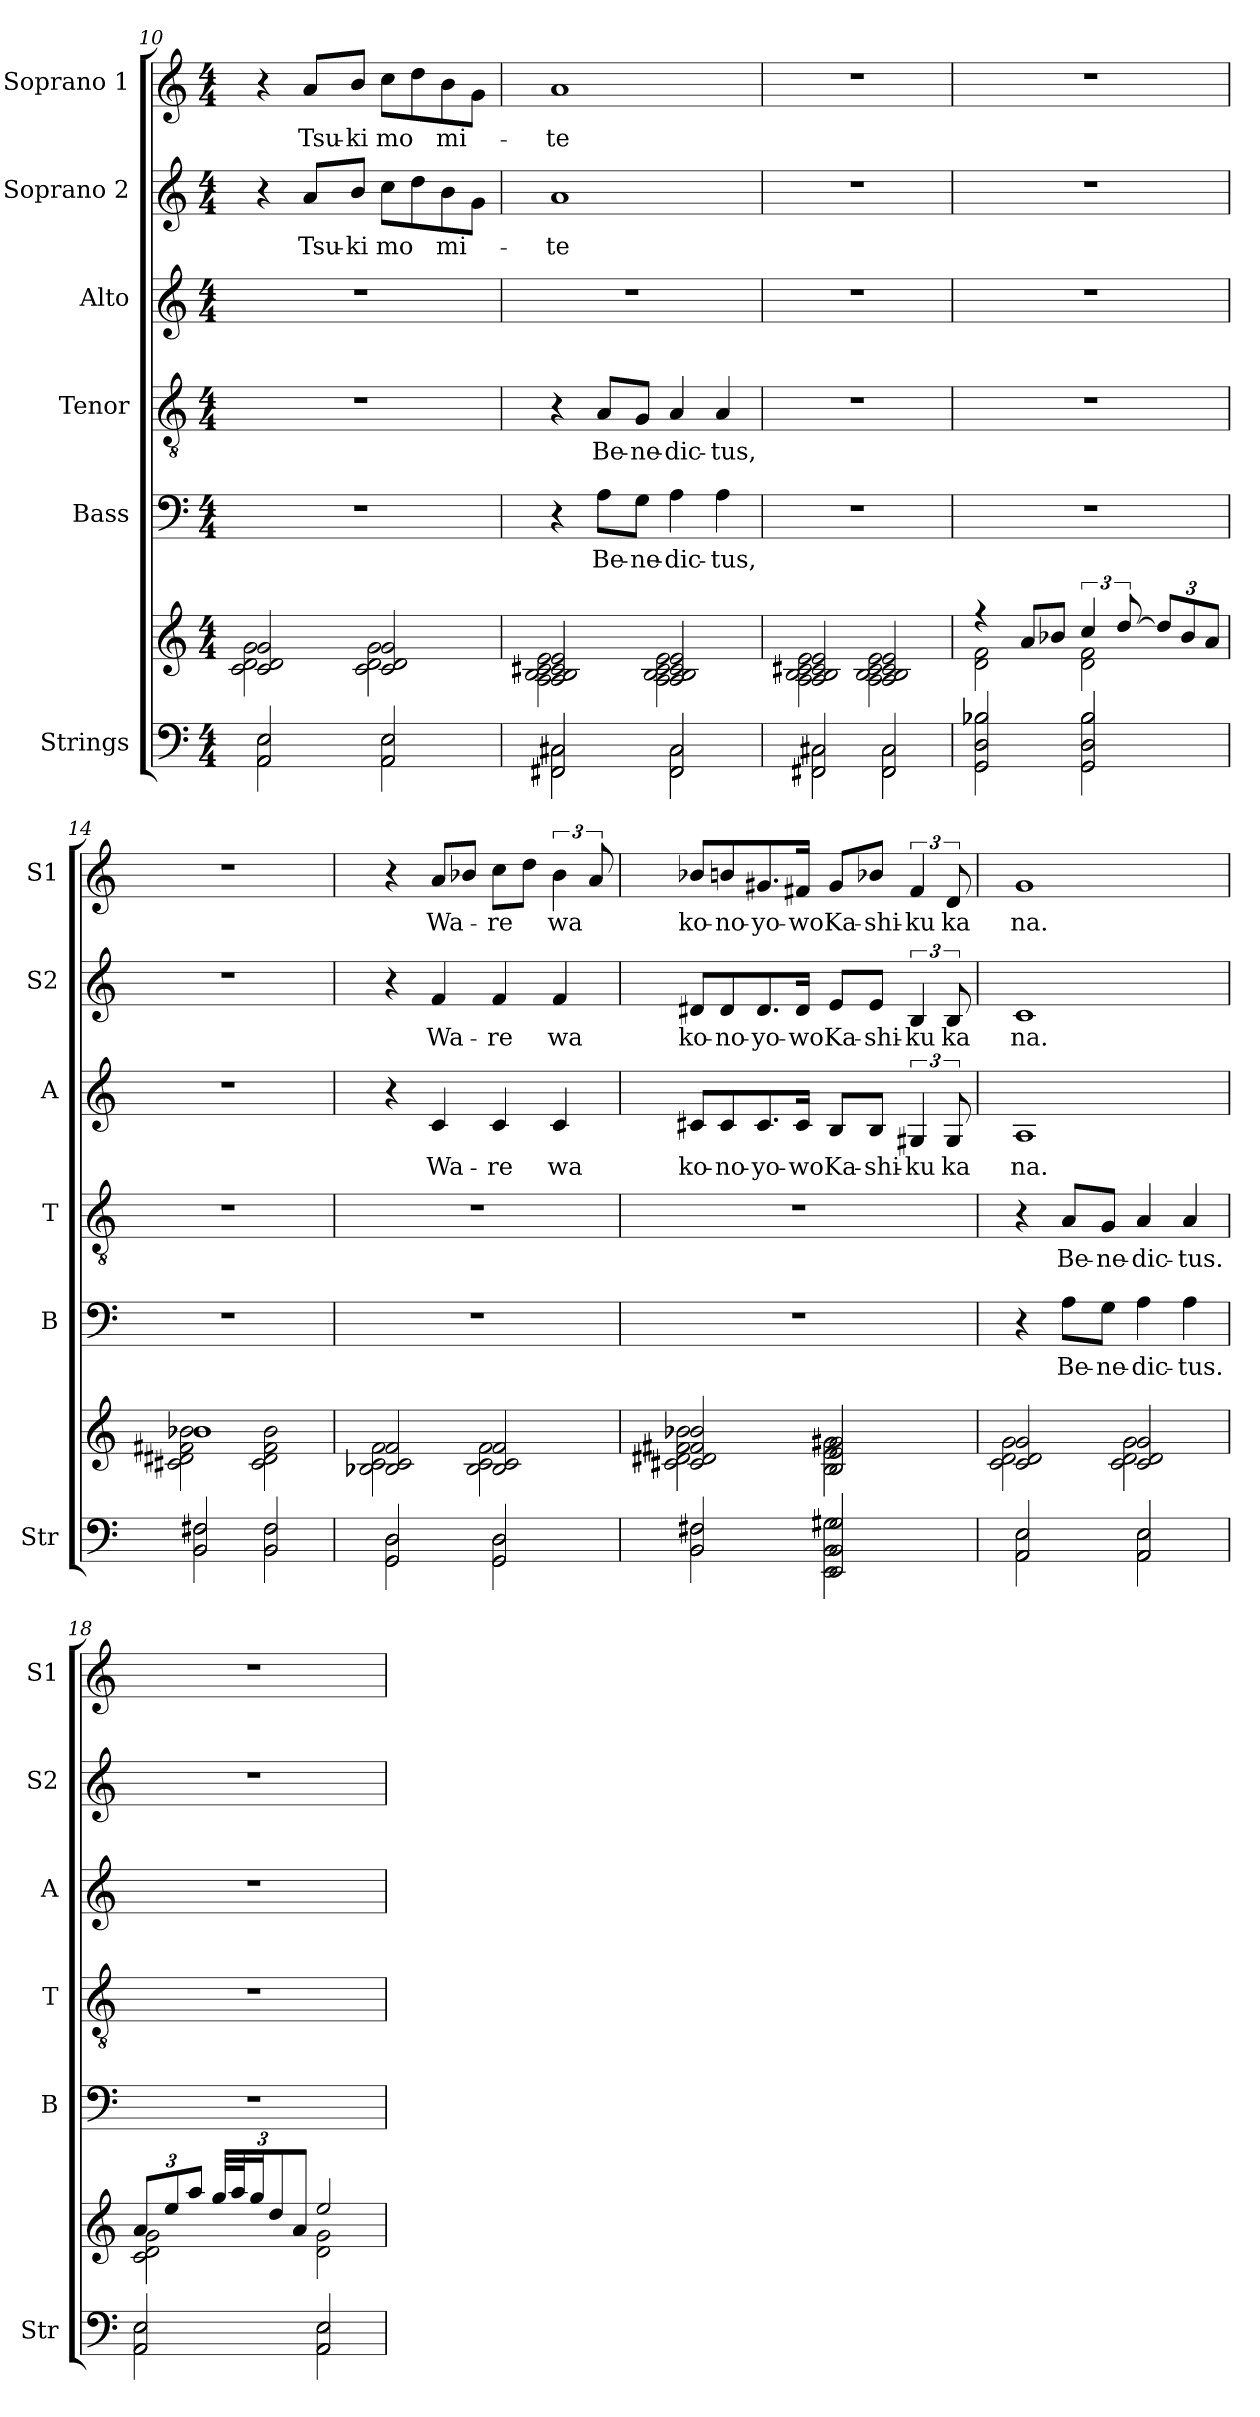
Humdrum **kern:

**kern	**kern	**kern	**text	**kern	**text	**kern	**text	**kern	**text	**kern	**text
*part6	*part6	*part5	*part5	*part4	*part4	*part3	*part3	*part2	*part2	*part1	*part1
*staff7	*staff6	*staff5	*staff5	*staff4	*staff4	*staff3	*staff3	*staff2	*staff2	*staff1	*staff1
*I"Strings	*	*I"Bass	*	*I"Tenor	*	*I"Alto	*	*I"Soprano 2	*	*I"Soprano 1	*
*I'Str	*	*I'B	*	*I'T	*	*I'A	*	*I'S2	*	*I'S1	*
*clefF4	*clefG2	*clefF4	*	*clefGv2	*	*clefG2	*	*clefG2	*	*clefG2	*
*k[]	*k[]	*k[]	*	*k[]	*	*k[]	*	*k[]	*	*k[]	*
*M4/4	*M4/4	*M4/4	*	*M4/4	*	*M4/4	*	*M4/4	*	*M4/4	*
=10	=10	=10	=10	=10	=10	=10	=10	=10	=10	=10	=10
*^	*^	*	*	*	*	*	*	*	*	*	*
2AA/ 2E/	2AA\ 2E\	2c/ 2d/ 2g/	2c\ 2d\ 2g\	1r	.	1r	.	1r	.	4r	.	4r	.
!	!	!	!	!	!	!	!	!	!	!	!LO:LY:b	!	!LO:LY:b
.	.	.	.	.	.	.	.	.	.	8a/L	Tsu-	8a/L	Tsu-
!	!	!	!	!	!	!	!	!	!	!	!LO:LY:b	!	!LO:LY:b
.	.	.	.	.	.	.	.	.	.	8b/J	-ki	8b/J	-ki
!	!	!	!	!	!	!	!	!	!	!	!LO:LY:b	!	!LO:LY:b
2AA/ 2E/	2AA\ 2E\	2c/ 2d/ 2g/	2c\ 2d\ 2g\	.	.	.	.	.	.	8cc\L	mo	8cc\L	mo
.	.	.	.	.	.	.	.	.	.	8dd\	.	8dd\	.
!	!	!	!	!	!	!	!	!	!	!	!LO:LY:b	!	!LO:LY:b
.	.	.	.	.	.	.	.	.	.	8b\	mi-	8b\	mi-
.	.	.	.	.	.	.	.	.	.	8g\J	.	8g\J	.
=11	=11	=11	=11	=11	=11	=11	=11	=11	=11	=11	=11	=11	=11
!	!	!	!	!	!	!	!	!	!	!	!LO:LY:b	!	!LO:LY:b
2FF#X/ 2C#X/	2FF#\ 2C#\	2A/ 2B/ 2c#X/ 2e/	2A\ 2B\ 2c#\ 2e\	4r	.	4r	.	1r	.	1a	-te	1a	-te
!	!	!	!	!	!LO:LY:b	!	!LO:LY:b	!	!	!	!	!	!
.	.	.	.	8A\L	Be-	8A/L	Be-	.	.	.	.	.	.
!	!	!	!	!	!LO:LY:b	!	!LO:LY:b	!	!	!	!	!	!
.	.	.	.	8G\J	-ne-	8G/J	-ne-	.	.	.	.	.	.
!	!	!	!	!	!LO:LY:b	!	!LO:LY:b	!	!	!	!	!	!
2FF#/ 2C#/	2FF#\ 2C#\	2A/ 2B/ 2c#/ 2e/	2A\ 2B\ 2c#\ 2e\	4A\	-dic-	4A/	-dic-	.	.	.	.	.	.
!	!	!	!	!	!LO:LY:b	!	!LO:LY:b	!	!	!	!	!	!
.	.	.	.	4A\	-tus,	4A/	-tus,	.	.	.	.	.	.
!!LO:LB:g=z
=12	=12	=12	=12	=12	=12	=12	=12	=12	=12	=12	=12	=12	=12
2FF#X/ 2C#X/	2FF#\ 2C#\	2A/ 2B/ 2c#X/ 2e/	2A\ 2B\ 2c#\ 2e\	1r	.	1r	.	1r	.	1r	.	1r	.
2FF#/ 2C#/	2FF#\ 2C#\	2A/ 2B/ 2c#/ 2e/	2A\ 2B\ 2c#\ 2e\	.	.	.	.	.	.	.	.	.	.
=13	=13	=13	=13	=13	=13	=13	=13	=13	=13	=13	=13	=13	=13
2GG/ 2D/ 2B-X/	2GG\ 2D\ 2B-\	4r	2d\ 2f\	1r	.	1r	.	1r	.	1r	.	1r	.
.	.	8a/L	.	.	.	.	.	.	.	.	.	.	.
.	.	8b-X/J	.	.	.	.	.	.	.	.	.	.	.
2GG/ 2D/ 2B-/	2GG\ 2D\ 2B-\	6cc/	2d\ 2f\	.	.	.	.	.	.	.	.	.	.
.	.	[12dd/	.	.	.	.	.	.	.	.	.	.	.
*	*	*Xbrackettup	*	*	*	*	*	*	*	*	*	*	*
.	.	12dd/L]	.	.	.	.	.	.	.	.	.	.	.
.	.	12b-/	.	.	.	.	.	.	.	.	.	.	.
.	.	12a/J	.	.	.	.	.	.	.	.	.	.	.
=14	=14	=14	=14	=14	=14	=14	=14	=14	=14	=14	=14	=14	=14
2BB/ 2F#X/	2BB\ 2F#\	1b-X	2c#X\ 2d#X\ 2f#X\ 2b-\	1r	.	1r	.	1r	.	1r	.	1r	.
2BB/ 2F#/	2BB\ 2F#\	.	2c#\ 2d#\ 2f#\ 2b-\	.	.	.	.	.	.	.	.	.	.
=15	=15	=15	=15	=15	=15	=15	=15	=15	=15	=15	=15	=15	=15
2GG/ 2D/	2GG\ 2D\	2B-X/ 2c/ 2f/	2B-\ 2c\ 2f\	1r	.	1r	.	4r	.	4r	.	4r	.
!	!	!	!	!	!	!	!	!	!LO:LY:b	!	!LO:LY:b	!	!LO:LY:b
.	.	.	.	.	.	.	.	4c/	Wa-	4f/	Wa-	8a/L	Wa-
.	.	.	.	.	.	.	.	.	.	.	.	8b-X/J	.
!	!	!	!	!	!	!	!	!	!LO:LY:b	!	!LO:LY:b	!	!LO:LY:b
2GG/ 2D/	2GG\ 2D\	2B-/ 2c/ 2f/	2B-\ 2c\ 2f\	.	.	.	.	4c/	-re	4f/	-re	8cc\L	-re
.	.	.	.	.	.	.	.	.	.	.	.	8dd\J	.
!	!	!	!	!	!	!	!	!	!LO:LY:b	!	!LO:LY:b	!	!LO:LY:b
.	.	.	.	.	.	.	.	4c/	wa	4f/	wa	6b-\	wa
.	.	.	.	.	.	.	.	.	.	.	.	12a/	.
!!LO:PB:g=z
=16	=16	=16	=16	=16	=16	=16	=16	=16	=16	=16	=16	=16	=16
!	!	!	!	!	!	!	!	!	!LO:LY:b	!	!LO:LY:b	!	!LO:LY:b
2BB/ 2F#X/	2BB\ 2F#\	2c#X/ 2d#X/ 2f#X/ 2b-X/	2c#\ 2d#\ 2f#\ 2b-\	1r	.	1r	.	8c#X/L	ko-	8d#X/L	ko-	8b-X/L	ko-
!	!	!	!	!	!	!	!	!	!LO:LY:b	!	!LO:LY:b	!	!LO:LY:b
.	.	.	.	.	.	.	.	8c#/	-no-	8d#/	-no-	8bn/	-no-
!	!	!	!	!	!	!	!	!	!LO:LY:b	!	!LO:LY:b	!	!LO:LY:b
.	.	.	.	.	.	.	.	8.c#/	-yo-	8.d#/	-yo-	8.g#X/	-yo-
!	!	!	!	!	!	!	!	!	!LO:LY:b	!	!LO:LY:b	!	!LO:LY:b
.	.	.	.	.	.	.	.	16c#/Jk	-wo	16d#/Jk	-wo	16f#X/Jk	-wo
!	!	!	!	!	!	!	!	!	!LO:LY:b	!	!LO:LY:b	!	!LO:LY:b
2EE/ 2BB/ 2G#X/	2EE\ 2BB\ 2G#\	2B/ 2e/ 2g#X/	2B\ 2e\ 2g#\	.	.	.	.	8B/L	Ka-	8e/L	Ka-	8g#/L	Ka-
!	!	!	!	!	!	!	!	!	!LO:LY:b	!	!LO:LY:b	!	!LO:LY:b
.	.	.	.	.	.	.	.	8B/J	-shi-	8e/J	-shi-	8b-X/J	-shi-
!	!	!	!	!	!	!	!	!	!LO:LY:b	!	!LO:LY:b	!	!LO:LY:b
.	.	.	.	.	.	.	.	6G#X/	-ku	6B/	-ku	6f#/	-ku
!	!	!	!	!	!	!	!	!	!LO:LY:b	!	!LO:LY:b	!	!LO:LY:b
.	.	.	.	.	.	.	.	12G#/	ka	12B/	ka	12d/	ka
=17	=17	=17	=17	=17	=17	=17	=17	=17	=17	=17	=17	=17	=17
!	!	!	!	!	!	!	!	!	!LO:LY:b	!	!LO:LY:b	!	!LO:LY:b
2AA/ 2E/	2AA\ 2E\	2c/ 2d/ 2g/	2c\ 2d\ 2g\	4r	.	4r	.	1A	na.	1c	na.	1g	na.
!	!	!	!	!	!LO:LY:b	!	!LO:LY:b	!	!	!	!	!	!
.	.	.	.	8A\L	Be-	8A/L	Be-	.	.	.	.	.	.
!	!	!	!	!	!LO:LY:b	!	!LO:LY:b	!	!	!	!	!	!
.	.	.	.	8G\J	-ne-	8G/J	-ne-	.	.	.	.	.	.
!	!	!	!	!	!LO:LY:b	!	!LO:LY:b	!	!	!	!	!	!
2AA/ 2E/	2AA\ 2E\	2c/ 2d/ 2g/	2c\ 2d\ 2g\	4A\	-dic-	4A/	-dic-	.	.	.	.	.	.
!	!	!	!	!	!LO:LY:b	!	!LO:LY:b	!	!	!	!	!	!
.	.	.	.	4A\	-tus.	4A/	-tus.	.	.	.	.	.	.
=18	=18	=18	=18	=18	=18	=18	=18	=18	=18	=18	=18	=18	=18
2AA/ 2E/	2AA\ 2E\	12a/L	2c\ 2d\ 2g\	1r	.	1r	.	1r	.	1r	.	1r	.
.	.	12ee/	.	.	.	.	.	.	.	.	.	.	.
.	.	12aa/J	.	.	.	.	.	.	.	.	.	.	.
.	.	48gg/LLL	.	.	.	.	.	.	.	.	.	.	.
.	.	48aa/J	.	.	.	.	.	.	.	.	.	.	.
.	.	24gg/J	.	.	.	.	.	.	.	.	.	.	.
.	.	12dd/	.	.	.	.	.	.	.	.	.	.	.
.	.	12a/J	.	.	.	.	.	.	.	.	.	.	.
2AA/ 2E/	2AA\ 2E\	2ee/	2d\ 2g\	.	.	.	.	.	.	.	.	.	.
*v	*v	*	*	*	*	*	*	*	*	*	*	*	*
*	*v	*v	*	*	*	*	*	*	*	*	*	*
=	=	=	=	=	=	=	=	=	=	=	=
*-	*-	*-	*-	*-	*-	*-	*-	*-	*-	*-	*-
